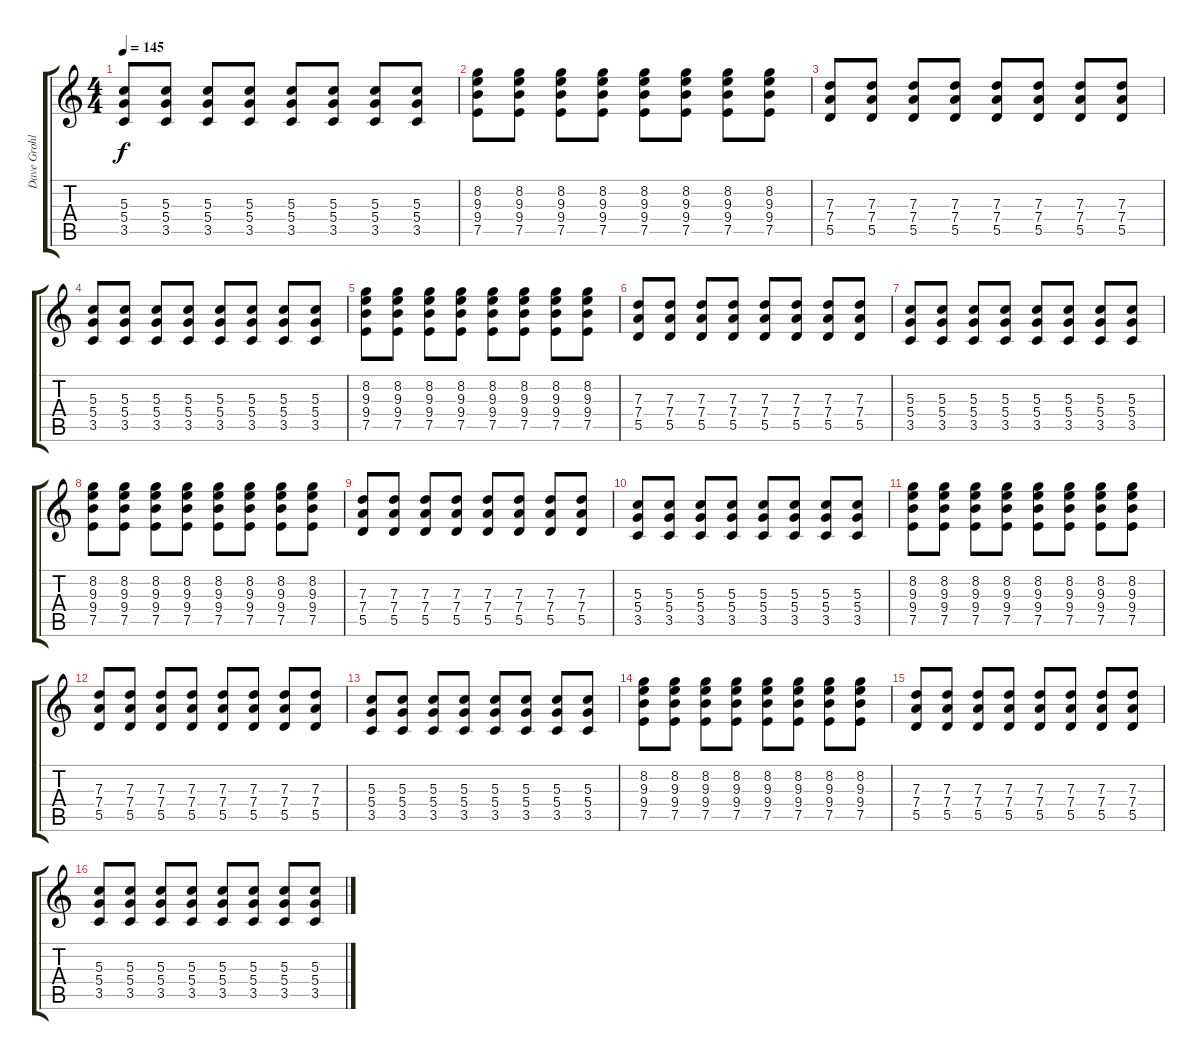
\track ("Dave Grohl " "Dave Grohl") {instrument overdrivenguitar}
\staff {score tabs}
\tuning (E4 B3 G3 D3 A2 E2) {hide}
\ts (4 4)
\tempo 145
\clef g2
\ks c
(5.3 5.4 3.5).8{dy f} (5.3 5.4 3.5).8 (5.3 5.4 3.5).8 (5.3 5.4 3.5).8 (5.3 5.4 3.5).8 (5.3 5.4 3.5).8 (5.3 5.4 3.5).8 (5.3 5.4 3.5).8 |
(8.2 9.3 9.4 7.5).8 (8.2 9.3 9.4 7.5).8 (8.2 9.3 9.4 7.5).8 (8.2 9.3 9.4 7.5).8 (8.2 9.3 9.4 7.5).8 (8.2 9.3 9.4 7.5).8 (8.2 9.3 9.4 7.5).8 (8.2 9.3 9.4 7.5).8 |
(7.3 7.4 5.5).8 (7.3 7.4 5.5).8 (7.3 7.4 5.5).8 (7.3 7.4 5.5).8 (7.3 7.4 5.5).8 (7.3 7.4 5.5).8 (7.3 7.4 5.5).8 (7.3 7.4 5.5).8 |
(5.3 5.4 3.5).8 (5.3 5.4 3.5).8 (5.3 5.4 3.5).8 (5.3 5.4 3.5).8 (5.3 5.4 3.5).8 (5.3 5.4 3.5).8 (5.3 5.4 3.5).8 (5.3 5.4 3.5).8 |
(8.2 9.3 9.4 7.5).8 (8.2 9.3 9.4 7.5).8 (8.2 9.3 9.4 7.5).8 (8.2 9.3 9.4 7.5).8 (8.2 9.3 9.4 7.5).8 (8.2 9.3 9.4 7.5).8 (8.2 9.3 9.4 7.5).8 (8.2 9.3 9.4 7.5).8 |
(7.3 7.4 5.5).8 (7.3 7.4 5.5).8 (7.3 7.4 5.5).8 (7.3 7.4 5.5).8 (7.3 7.4 5.5).8 (7.3 7.4 5.5).8 (7.3 7.4 5.5).8 (7.3 7.4 5.5).8 |
(5.3 5.4 3.5).8 (5.3 5.4 3.5).8 (5.3 5.4 3.5).8 (5.3 5.4 3.5).8 (5.3 5.4 3.5).8 (5.3 5.4 3.5).8 (5.3 5.4 3.5).8 (5.3 5.4 3.5).8 |
(8.2 9.3 9.4 7.5).8 (8.2 9.3 9.4 7.5).8 (8.2 9.3 9.4 7.5).8 (8.2 9.3 9.4 7.5).8 (8.2 9.3 9.4 7.5).8 (8.2 9.3 9.4 7.5).8 (8.2 9.3 9.4 7.5).8 (8.2 9.3 9.4 7.5).8 |
(7.3 7.4 5.5).8 (7.3 7.4 5.5).8 (7.3 7.4 5.5).8 (7.3 7.4 5.5).8 (7.3 7.4 5.5).8 (7.3 7.4 5.5).8 (7.3 7.4 5.5).8 (7.3 7.4 5.5).8 |
(5.3 5.4 3.5).8 (5.3 5.4 3.5).8 (5.3 5.4 3.5).8 (5.3 5.4 3.5).8 (5.3 5.4 3.5).8 (5.3 5.4 3.5).8 (5.3 5.4 3.5).8 (5.3 5.4 3.5).8 |
(8.2 9.3 9.4 7.5).8 (8.2 9.3 9.4 7.5).8 (8.2 9.3 9.4 7.5).8 (8.2 9.3 9.4 7.5).8 (8.2 9.3 9.4 7.5).8 (8.2 9.3 9.4 7.5).8 (8.2 9.3 9.4 7.5).8 (8.2 9.3 9.4 7.5).8 |
(7.3 7.4 5.5).8 (7.3 7.4 5.5).8 (7.3 7.4 5.5).8 (7.3 7.4 5.5).8 (7.3 7.4 5.5).8 (7.3 7.4 5.5).8 (7.3 7.4 5.5).8 (7.3 7.4 5.5).8 |
(5.3 5.4 3.5).8 (5.3 5.4 3.5).8 (5.3 5.4 3.5).8 (5.3 5.4 3.5).8 (5.3 5.4 3.5).8 (5.3 5.4 3.5).8 (5.3 5.4 3.5).8 (5.3 5.4 3.5).8 |
(8.2 9.3 9.4 7.5).8 (8.2 9.3 9.4 7.5).8 (8.2 9.3 9.4 7.5).8 (8.2 9.3 9.4 7.5).8 (8.2 9.3 9.4 7.5).8 (8.2 9.3 9.4 7.5).8 (8.2 9.3 9.4 7.5).8 (8.2 9.3 9.4 7.5).8 |
(7.3 7.4 5.5).8 (7.3 7.4 5.5).8 (7.3 7.4 5.5).8 (7.3 7.4 5.5).8 (7.3 7.4 5.5).8 (7.3 7.4 5.5).8 (7.3 7.4 5.5).8 (7.3 7.4 5.5).8 |
(5.3 5.4 3.5).8 (5.3 5.4 3.5).8 (5.3 5.4 3.5).8 (5.3 5.4 3.5).8 (5.3 5.4 3.5).8 (5.3 5.4 3.5).8 (5.3 5.4 3.5).8 (5.3 5.4 3.5).8
